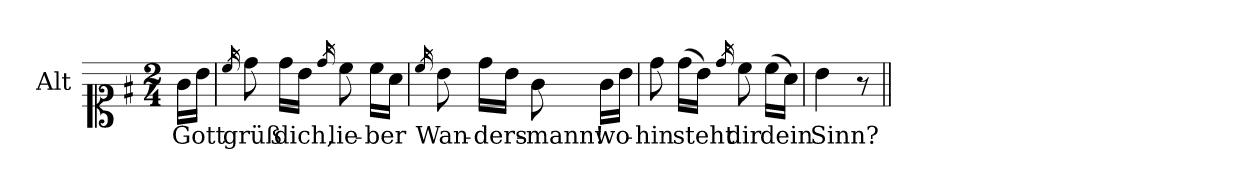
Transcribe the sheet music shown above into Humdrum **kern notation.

**kern	**text
*part1	*part1
*staff1	*staff1
*I"Alt	*
*I'A.	*
*clefC1	*
*k[f#]	*
*M2/4	*
=	=
!	!LO:LY:b
16g\LL	Gott
16b\JJ	.
=1	=1
16qcc/	.
!	!LO:LY:b
8dd\	grüß
!	!LO:LY:b
16dd\LL	dich,
16b\JJ	.
16qdd/	.
!	!LO:LY:b
8cc\	lie-
!	!LO:LY:b
16cc\LL	-ber
16a\JJ	.
!!LO:LB:g=z
=2	=2
16qcc/	.
!	!LO:LY:b
8b\	Wan-
!	!LO:LY:b
16dd\LL	-ders-
16b\JJ	.
!	!LO:LY:b
8g\	-mann!
!	!LO:LY:b
16g\LL	wo-
16b\JJ	.
=3	=3
!	!LO:LY:b
8dd\	-hin
!	!LO:LY:b
(16dd\LL	steht
16b\JJ)	.
16qdd/	.
!	!LO:LY:b
8cc\	dir
!	!LO:LY:b
(16cc\LL	dein
16a\JJ)	.
!!LO:LB:g=z
=4	=4
!	!LO:LY:b
4b\	Sinn?
8r	.
=||	=||
*-	*-
